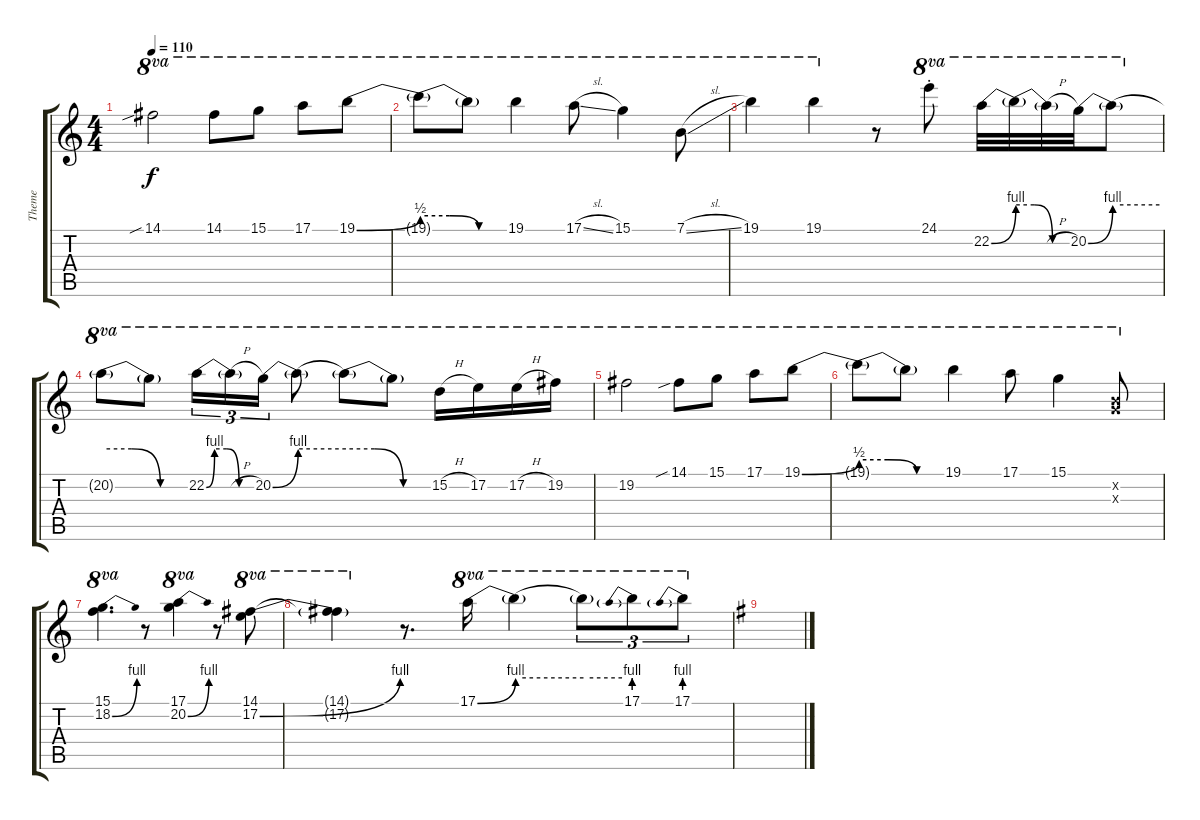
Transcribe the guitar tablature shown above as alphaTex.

\track ("Theme" "Theme") {instrument distortionguitar}
\staff {score tabs}
\tuning (E4 B3 G3 D3 A2 E2) {hide}
\ts (4 4)
\tempo 110
\clef g2
\ks c
14.1{sib}.2{ot 8va dy f} 14.1.8{ot 8va} 15.1.8{ot 8va} 17.1.8{ot 8va} 19.1{be (bend 0 0 60 2)}.8{ot 8va} |
19.1{be (custom 0 2 20 2 40 0 60 0) t}.8{ot 8va} 19.1{t}.8{ot 8va} 19.1.4{ot 8va} 17.1{sl}.8{ot 8va} 15.1.4{ot 8va} 7.1{sl}.8{ot 8va} |
19.1.4{ot 8va} 19.1.4{ot 8va} r.8 24.1{st}.8{ot 8va} 22.2{be (bend 0 0 60 4)}.32{ot 8va} 22.2{be (custom 0 4 20 4 40 0 60 0) t}.32{ot 8va} 22.2{h t}.32{ot 8va} 20.2{be (bend 0 0 60 4)}.32{ot 8va} 20.2{be (hold 0 4 60 4) t}.8{ot 8va} |
20.2{be (custom 0 4 20 4 40 0 60 0) t}.8{ot 8va} 20.2{t}.8{ot 8va} 22.2{be (custom 0 0 10 4 25 4 40 0 60 0)}.16{tu (3 2) ot 8va} 22.2{h t}.16{tu (3 2) ot 8va} 20.2{be (bend 0 0 60 4)}.16{tu (3 2) ot 8va} 20.2{be (hold 0 4 60 4) t}.8{ot 8va} 20.2{be (custom 0 4 20 4 40 0 60 0) t}.8{ot 8va} 20.2{t}.8{ot 8va} 15.2{h}.16{ot 8va} 17.2.16{ot 8va} 17.2{h}.16{ot 8va} 19.2.16{ot 8va} |
19.2.2{ot 8va} 14.1{sib}.8{ot 8va} 15.1.8{ot 8va} 17.1.8{ot 8va} 19.1{be (bend 0 0 60 2)}.8{ot 8va} |
19.1{be (custom 0 2 20 2 40 0 60 0) t}.8{ot 8va} 19.1{t}.8{ot 8va} 19.1.4{ot 8va} 17.1.8{ot 8va} 15.1.4{ot 8va} (12.2{x} 12.3{x}).8{ot 8va} |
(15.1 18.2{be (bend 0 0 60 4)}).4{d ot 8va} r.8 (17.1 20.2{be (bend 0 0 60 4)}).4{ot 8va} r.8 (14.1 17.2{be (bend 0 0 60 4)}).8{ot 8va} |
(14.1{t} 17.2{t}).4{ot 8va} r.8{d} 17.1{be (bend 0 0 60 4)}.16{ot 8va} 17.1{be (hold 0 4 60 4) t}.4{ot 8va} 17.1{be (hold 0 4 60 4) t}.8{tu (3 2) ot 8va} 17.1{be (prebend 0 4 60 4)}.8{tu (3 2) ot 8va} 17.1{be (prebend 0 4 60 4)}.8{tu (3 2) ot 8va} |
\ks g
